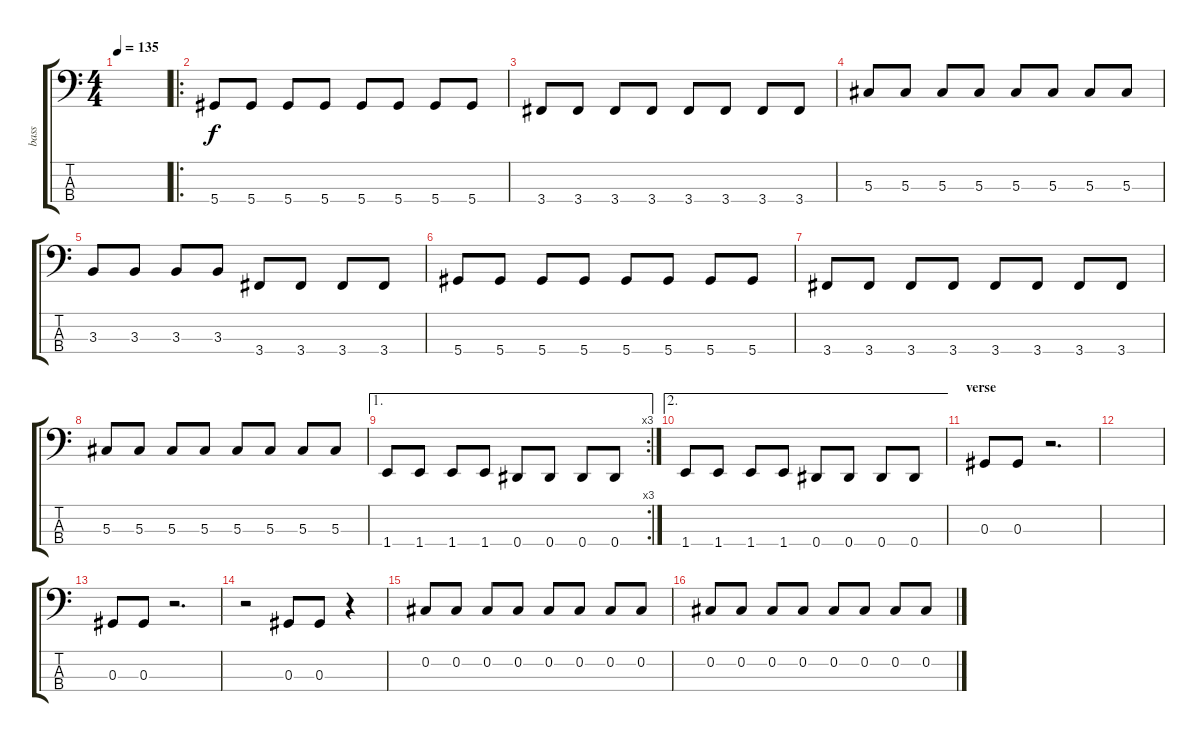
\track ("bass" "bass") {instrument electricbasspick}
\staff {score tabs}
\tuning (Gb2 Db2 Ab1 Eb1) {hide}
\ts (4 4)
\tempo 135
\clef f4
\ks c
|
\ro
5.4.8 5.4.8 5.4.8 5.4.8 5.4.8 5.4.8 5.4.8 5.4.8 |
3.4.8 3.4.8 3.4.8 3.4.8 3.4.8 3.4.8 3.4.8 3.4.8 |
5.3.8 5.3.8 5.3.8 5.3.8 5.3.8 5.3.8 5.3.8 5.3.8 |
3.3.8 3.3.8 3.3.8 3.3.8 3.4.8 3.4.8 3.4.8 3.4.8 |
5.4.8 5.4.8 5.4.8 5.4.8 5.4.8 5.4.8 5.4.8 5.4.8 |
3.4.8 3.4.8 3.4.8 3.4.8 3.4.8 3.4.8 3.4.8 3.4.8 |
5.3.8 5.3.8 5.3.8 5.3.8 5.3.8 5.3.8 5.3.8 5.3.8 |
\ae 1
\rc 3
1.4.8 1.4.8 1.4.8 1.4.8 0.4.8 0.4.8 0.4.8 0.4.8 |
\ae 2
1.4.8 1.4.8 1.4.8 1.4.8 0.4.8 0.4.8 0.4.8 0.4.8 |
\section ("" "verse")
0.3.8 0.3.8 r.2{d} |
|
0.3.8 0.3.8 r.2{d} |
r.2 0.3.8 0.3.8 r.4 |
0.2.8 0.2.8 0.2.8 0.2.8 0.2.8 0.2.8 0.2.8 0.2.8 |
0.2.8 0.2.8 0.2.8 0.2.8 0.2.8 0.2.8 0.2.8 0.2.8
